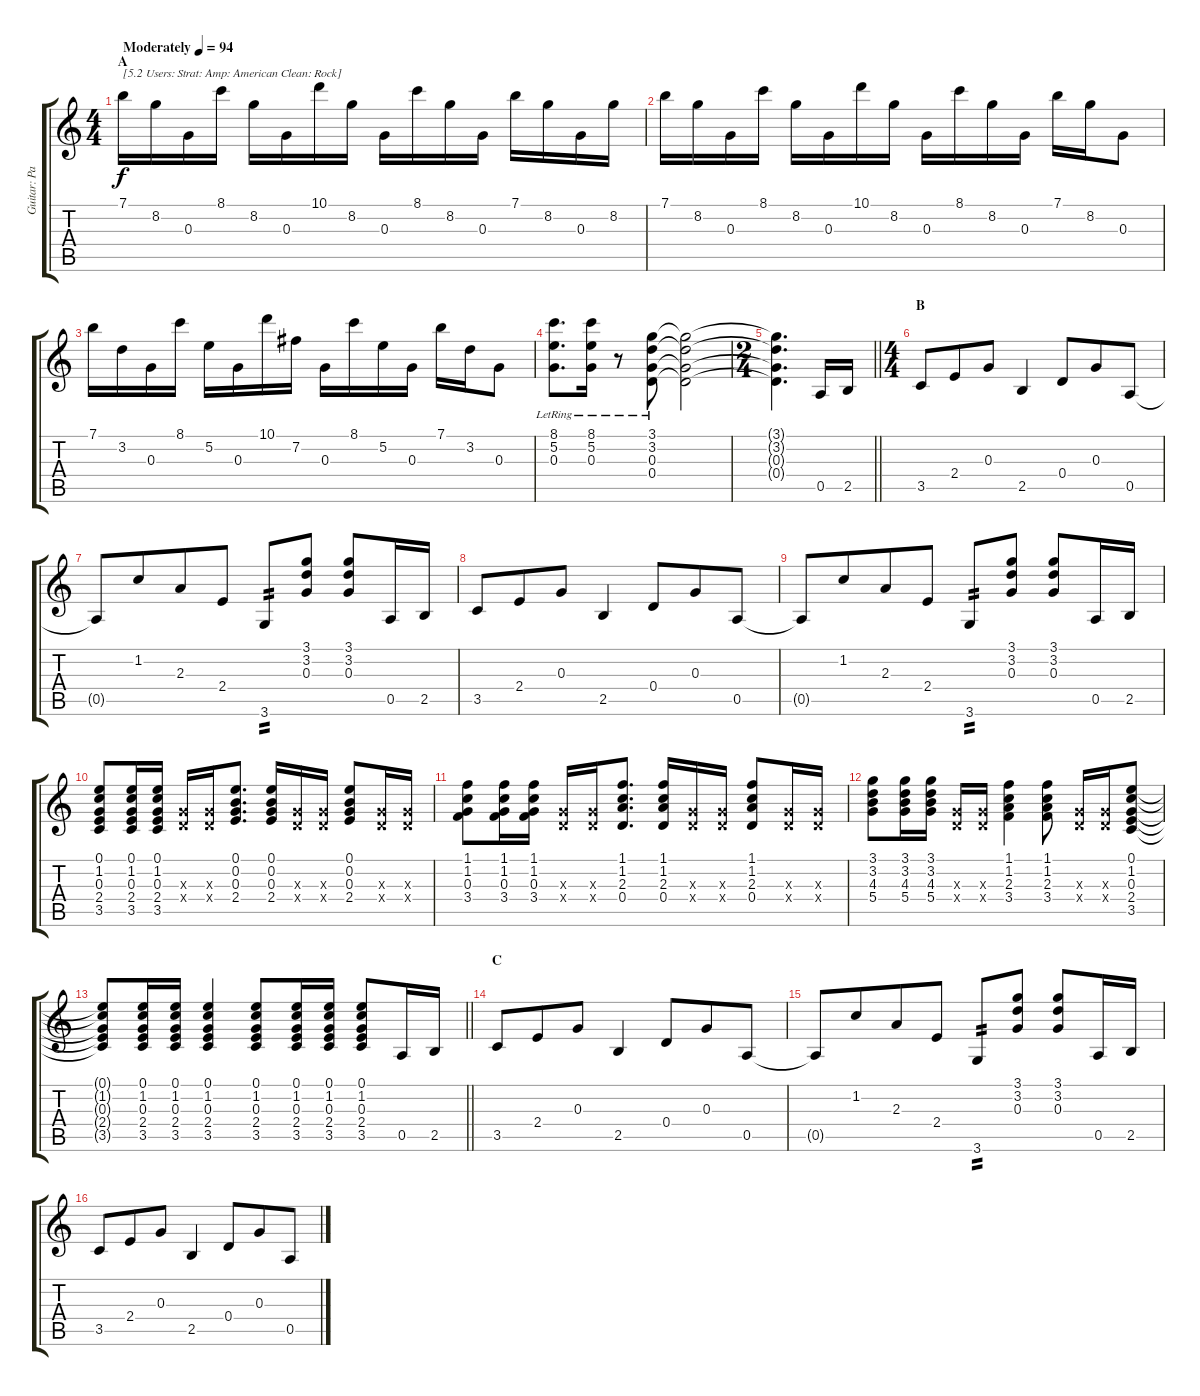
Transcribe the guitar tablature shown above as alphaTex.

\track ("Guitar: Paul" "Guitar: Pa") {instrument electricguitarclean}
\staff {score tabs}
\tuning (E4 B3 G3 D3 A2 E2) {hide}
\ts (4 4)
\section ("" "A")
\tempo (94 "Moderately")
\clef g2
\ks c
7.1.16{txt "[5.2 Users: Strat: Amp: American Clean: Rock]" dy f instrument electricguitarclean} 8.2.16 0.3.16 8.1.16 8.2.16 0.3.16 10.1.16 8.2.16 0.3.16 8.1.16 8.2.16 0.3.16 7.1.16 8.2.16 0.3.16 8.2.16 |
7.1.16 8.2.16 0.3.16 8.1.16 8.2.16 0.3.16 10.1.16 8.2.16 0.3.16 8.1.16 8.2.16 0.3.16 7.1.16 8.2.16 0.3.8 |
7.1.16 3.2.16 0.3.16 8.1.16 5.2.16 0.3.16 10.1.16 7.2.16 0.3.16 8.1.16 5.2.16 0.3.16 7.1.16 3.2.16 0.3.8 |
(8.1{lr} 5.2{lr} 0.3{lr}).8{d} (8.1{lr} 5.2{lr} 0.3{lr}).16 r.8 (3.1{lr} 3.2{lr} 0.3{lr} 0.4{lr}).8 (3.1{t} 3.2{t} 0.3{t} 0.4{t}).2 |
\ts (2 4)
\barLineRight lightlight
(3.1{t} 3.2{t} 0.3{t} 0.4{t}).4{d} 0.5.16 2.5.16 |
\ts (4 4)
\section ("" "B")
3.5.8 2.4.8{beam merge} 0.3.8 2.5.4 0.4.8{beam merge} 0.3.8 0.5.8 |
0.5{t}.8 1.2.8{beam merge} 2.3.8 2.4.8 3.6.8{tp 2} (3.1 3.2 0.3).8 (3.1 3.2 0.3).8 0.5.16 2.5.16 |
3.5.8 2.4.8{beam merge} 0.3.8 2.5.4 0.4.8{beam merge} 0.3.8 0.5.8 |
0.5{t}.8 1.2.8{beam merge} 2.3.8 2.4.8 3.6.8{tp 2} (3.1 3.2 0.3).8 (3.1 3.2 0.3).8 0.5.16 2.5.16 |
(0.1 1.2 0.3 2.4 3.5).8 (0.1 1.2 0.3 2.4 3.5).16 (0.1 1.2 0.3 2.4 3.5).16 (0.3{x} 0.4{x}).16 (0.3{x} 0.4{x}).16 (0.1 0.2 0.3 2.4).8{d} (0.1 0.2 0.3 2.4).16 (0.3{x} 0.4{x}).16 (0.3{x} 0.4{x}).16 (0.1 0.2 0.3 2.4).8 (0.3{x} 0.4{x}).16 (0.3{x} 0.4{x}).16 |
(1.1 1.2 0.3 3.4).8 (1.1 1.2 0.3 3.4).16 (1.1 1.2 0.3 3.4).16 (0.3{x} 0.4{x}).16 (0.3{x} 0.4{x}).16 (1.1 1.2 2.3 0.4).8{d} (1.1 1.2 2.3 0.4).16 (0.3{x} 0.4{x}).16 (0.3{x} 0.4{x}).16 (1.1 1.2 2.3 0.4).8 (0.3{x} 0.4{x}).16 (0.3{x} 0.4{x}).16 |
(3.1 3.2 4.3 5.4).8 (3.1 3.2 4.3 5.4).16 (3.1 3.2 4.3 5.4).16 (0.3{x} 0.4{x}).16 (0.3{x} 0.4{x}).16 (1.1 1.2 2.3 3.4).4 (1.1 1.2 2.3 3.4).8 (0.3{x} 0.4{x}).16 (0.3{x} 0.4{x}).16 (0.1 1.2 0.3 2.4 3.5).8 |
\barLineRight lightlight
(0.1{t} 1.2{t} 0.3{t} 2.4{t} 3.5{t}).8 (0.1 1.2 0.3 2.4 3.5).16 (0.1 1.2 0.3 2.4 3.5).16 (0.1 1.2 0.3 2.4 3.5).4 (0.1 1.2 0.3 2.4 3.5).8 (0.1 1.2 0.3 2.4 3.5).16 (0.1 1.2 0.3 2.4 3.5).16 (0.1 1.2 0.3 2.4 3.5).8 0.5.16 2.5.16 |
\section ("" "C")
3.5.8 2.4.8{beam merge} 0.3.8 2.5.4 0.4.8{beam merge} 0.3.8 0.5.8 |
0.5{t}.8 1.2.8{beam merge} 2.3.8 2.4.8 3.6.8{tp 2} (3.1 3.2 0.3).8 (3.1 3.2 0.3).8 0.5.16 2.5.16 |
3.5.8 2.4.8{beam merge} 0.3.8 2.5.4 0.4.8{beam merge} 0.3.8 0.5.8
